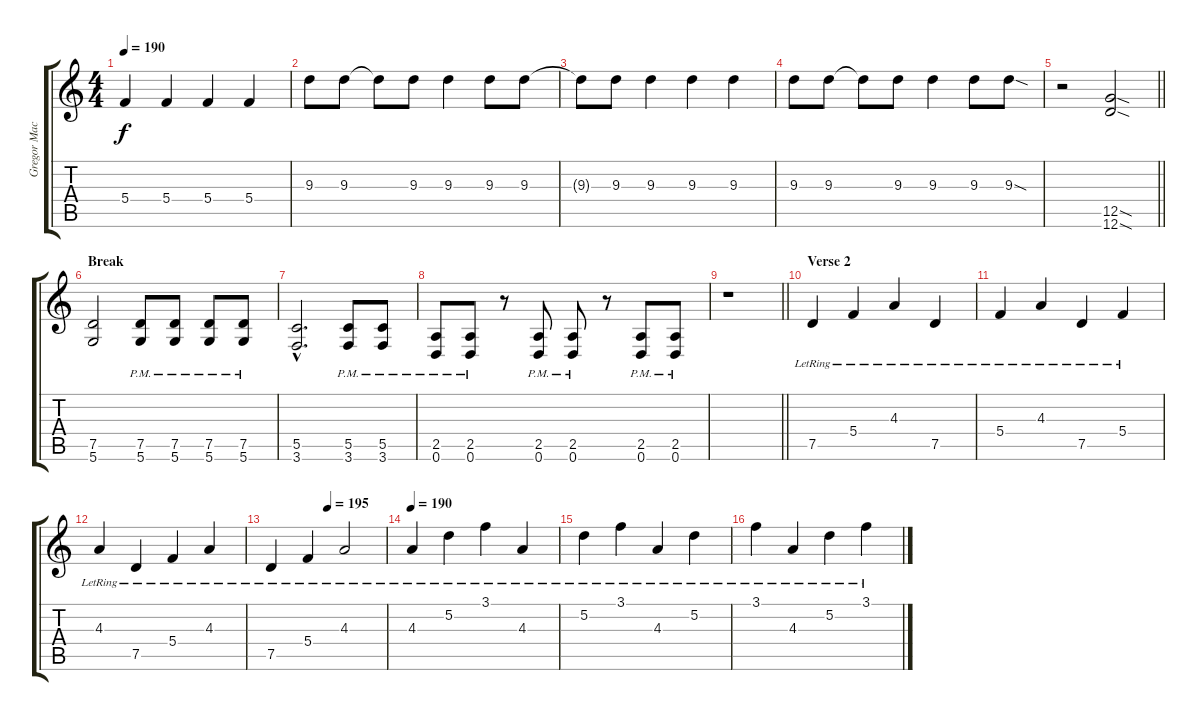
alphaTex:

\track ("Gregor Macintosh" "Gregor Mac") {instrument distortionguitar}
\staff {score tabs}
\tuning (D4 A3 F3 C3 G2 D2) {hide}
\ts (4 4)
\tempo 190
\clef g2
\ks c
5.4.4{dy f} 5.4.4 5.4.4 5.4.4 |
9.3.8 9.3.8 9.3{t}.8 9.3.8 9.3.4 9.3.8 9.3.8 |
9.3{t}.8 9.3.8 9.3.4 9.3.4 9.3.4 |
9.3.8 9.3.8 9.3{t}.8 9.3.8 9.3.4 9.3.8 9.3{sod}.8 |
\barLineRight lightlight
r.2 (12.5{sod} 12.6{sod}).2 |
\section ("" "Break")
(7.5 5.6).2 (7.5{pm} 5.6{pm}).8 (7.5{pm} 5.6{pm}).8 (7.5{pm} 5.6{pm}).8 (7.5{pm} 5.6{pm}).8 |
(5.5{hac} 3.6{hac}).2{d} (5.5{pm} 3.6{pm}).8 (5.5{pm} 3.6{pm}).8 |
(2.5{pm} 0.6{pm}).8 (2.5{pm} 0.6{pm}).8 r.8 (2.5{pm} 0.6{pm}).8 (2.5{pm} 0.6{pm}).8 r.8 (2.5{pm} 0.6{pm}).8 (2.5{pm} 0.6{pm}).8 |
\barLineRight lightlight
r.1 |
\section ("" "Verse 2")
7.5{lr}.4{instrument electricguitarclean} 5.4{lr}.4 4.3{lr}.4 7.5{lr}.4 |
5.4{lr}.4 4.3{lr}.4 7.5{lr}.4 5.4{lr}.4 |
4.3{lr}.4 7.5{lr}.4 5.4{lr}.4 4.3{lr}.4 |
\tempo (195 0.5)
7.5{lr}.4 5.4{lr}.4 4.3{lr}.2 |
\tempo 190
4.3{lr}.4 5.2{lr}.4 3.1{lr}.4 4.3{lr}.4 |
5.2{lr}.4 3.1{lr}.4 4.3{lr}.4 5.2{lr}.4 |
3.1{lr}.4 4.3{lr}.4 5.2{lr}.4 3.1{lr}.4
